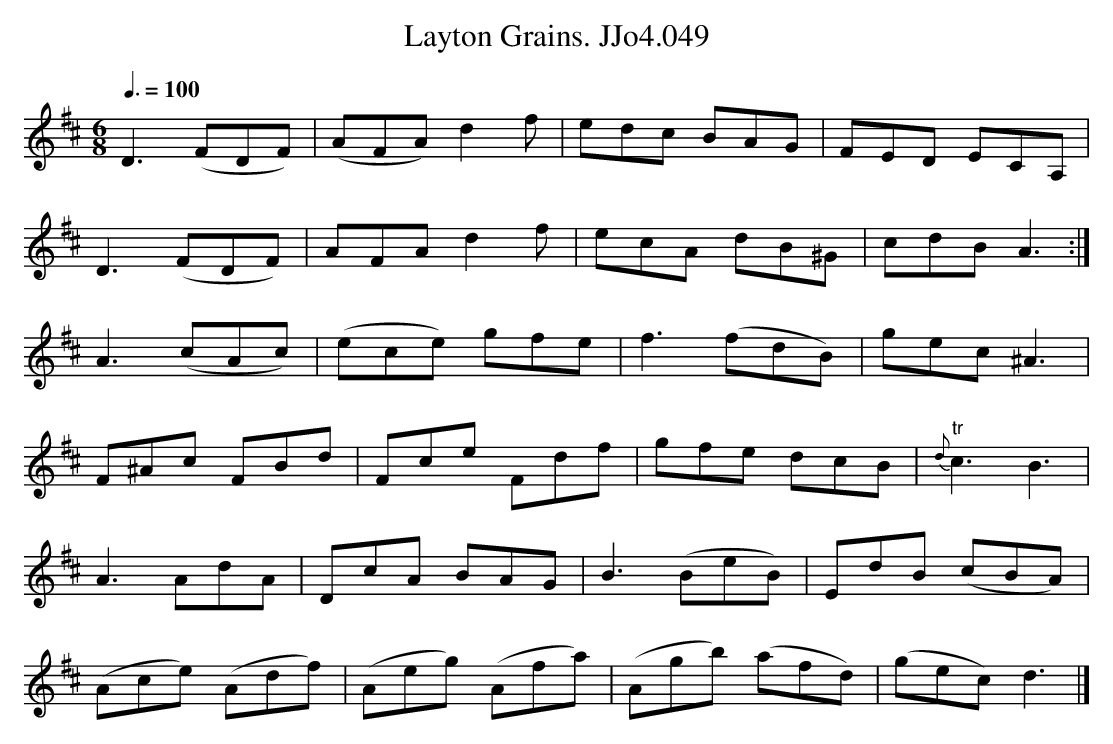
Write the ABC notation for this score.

X:1
T:Layton Grains. JJo4.049
M:6/8
L:1/8
Q:3/8=100
K:D
D3(FDF)|(AFA)d2f|edc BAG|FED ECA,|
D3(FDF)|AFAd2f|ecA dB^G|cdBA3:|
A3 (cAc)|(ece) gfe|f3(fdB)|gec^A3|
F^Ac FBd|Fce Fdf|gfe dcB|{d}"tr"c3B3|
A3AdA|DcA BAG|B3(BeB)|EdB (cBA)|
(Ace) (Adf)|(Aeg) (Afa)|(Agb) (afd)|(gec)d3|]
